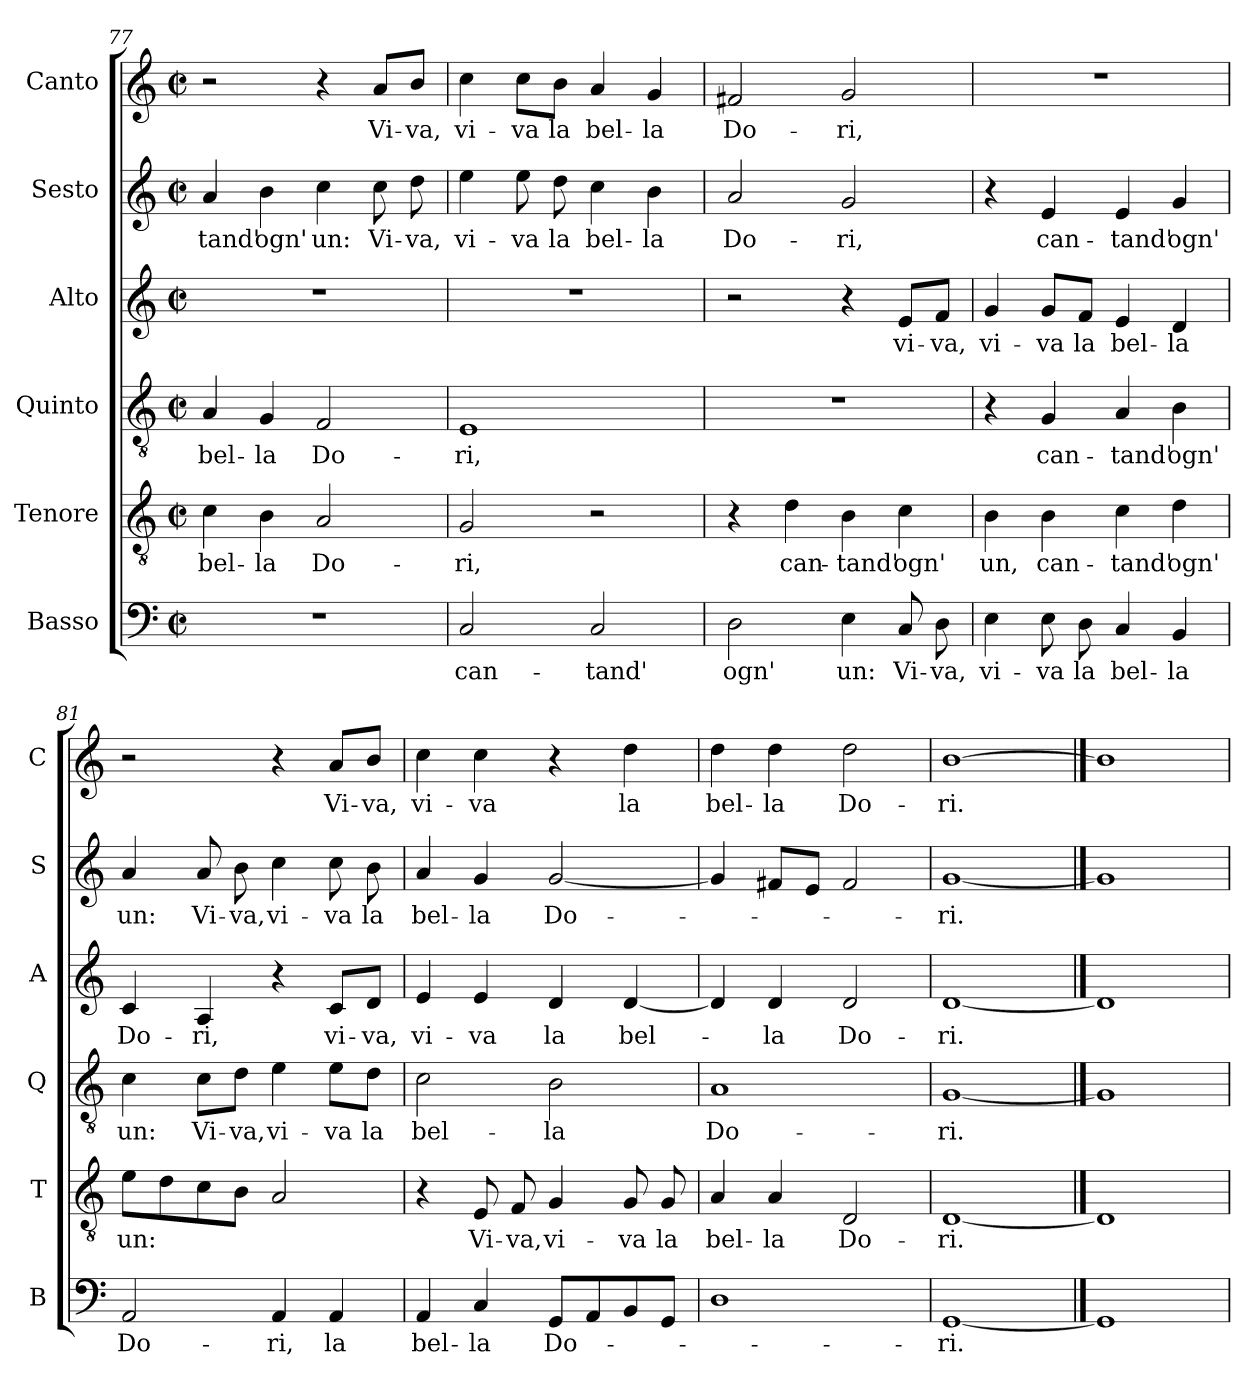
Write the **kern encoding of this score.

**kern	**text	**kern	**text	**kern	**text	**kern	**text	**kern	**text	**kern	**text
*part6	*part6	*part5	*part5	*part4	*part4	*part3	*part3	*part2	*part2	*part1	*part1
*staff6	*staff6	*staff5	*staff5	*staff4	*staff4	*staff3	*staff3	*staff2	*staff2	*staff1	*staff1
*I"Basso	*	*I"Tenore	*	*I"Quinto	*	*I"Alto	*	*I"Sesto	*	*I"Canto	*
*I'B	*	*I'T	*	*I'Q	*	*I'A	*	*I'S	*	*I'C	*
*clefF4	*	*clefGv2	*	*clefGv2	*	*clefG2	*	*clefG2	*	*clefG2	*
*k[]	*	*k[]	*	*k[]	*	*k[]	*	*k[]	*	*k[]	*
*C:	*	*C:	*	*C:	*	*C:	*	*C:	*	*C:	*
*M2/2	*	*M2/2	*	*M2/2	*	*M2/2	*	*M2/2	*	*M2/2	*
*met(c|)	*	*met(c|)	*	*met(c|)	*	*met(c|)	*	*met(c|)	*	*met(c|)	*
=77	=77	=77	=77	=77	=77	=77	=77	=77	=77	=77	=77
!	!	!	!LO:LY:b	!	!LO:LY:b	!	!	!	!LO:LY:b	!	!
1r	.	4c\	bel-	4A/	bel-	1r	.	4a/	-tand'	2r	.
!	!	!	!LO:LY:b	!	!LO:LY:b	!	!	!	!LO:LY:b	!	!
.	.	4B\	-la	4G/	-la	.	.	4b\	ogn'	.	.
!	!	!	!LO:LY:b	!	!LO:LY:b	!	!	!	!LO:LY:b	!	!
.	.	2A/	Do-	2F/	Do-	.	.	4cc\	un:	4r	.
!	!	!	!	!	!	!	!	!	!LO:LY:b	!	!LO:LY:b
.	.	.	.	.	.	.	.	8cc\	Vi-	8a/L	Vi-
!	!	!	!	!	!	!	!	!	!LO:LY:b	!	!LO:LY:b
.	.	.	.	.	.	.	.	8dd\	-va,	8b/J	-va,
=78	=78	=78	=78	=78	=78	=78	=78	=78	=78	=78	=78
!	!LO:LY:b	!	!LO:LY:b	!	!LO:LY:b	!	!	!	!LO:LY:b	!	!LO:LY:b
2C/	can-	2G/	-ri,	1E	-ri,	1r	.	4ee\	vi-	4cc\	vi-
!	!	!	!	!	!	!	!	!	!LO:LY:b	!	!LO:LY:b
.	.	.	.	.	.	.	.	8ee\	-va	8cc\L	-va
!	!	!	!	!	!	!	!	!	!LO:LY:b	!	!LO:LY:b
.	.	.	.	.	.	.	.	8dd\	la	8b\J	la
!	!LO:LY:b	!	!	!	!	!	!	!	!LO:LY:b	!	!LO:LY:b
2C/	-tand'	2r	.	.	.	.	.	4cc\	bel-	4a/	bel-
!	!	!	!	!	!	!	!	!	!LO:LY:b	!	!LO:LY:b
.	.	.	.	.	.	.	.	4b\	-la	4g/	-la
=79	=79	=79	=79	=79	=79	=79	=79	=79	=79	=79	=79
!	!LO:LY:b	!	!	!	!	!	!	!	!LO:LY:b	!	!LO:LY:b
2D\	ogn'	4r	.	1r	.	2r	.	2a/	Do-	2f#X/	Do-
!	!	!	!LO:LY:b	!	!	!	!	!	!	!	!
.	.	4d\	can-	.	.	.	.	.	.	.	.
!	!LO:LY:b	!	!LO:LY:b	!	!	!	!	!	!LO:LY:b	!	!LO:LY:b
4E\	un:	4B\	-tand'	.	.	4r	.	2g/	-ri,	2g/	-ri,
!	!LO:LY:b	!	!LO:LY:b	!	!	!	!LO:LY:b	!	!	!	!
8C/	Vi-	4c\	ogn'	.	.	8e/L	vi-	.	.	.	.
!	!LO:LY:b	!	!	!	!	!	!LO:LY:b	!	!	!	!
8D\	-va,	.	.	.	.	8f/J	-va,	.	.	.	.
!!LO:PB:g=z
=80	=80	=80	=80	=80	=80	=80	=80	=80	=80	=80	=80
!	!LO:LY:b	!	!LO:LY:b	!	!	!	!LO:LY:b	!	!	!	!
4E\	vi-	4B\	un,	4r	.	4g/	vi-	4r	.	1r	.
!	!LO:LY:b	!	!LO:LY:b	!	!LO:LY:b	!	!LO:LY:b	!	!LO:LY:b	!	!
8E\	-va	4B\	can-	4G/	can-	8g/L	-va	4e/	can-	.	.
!	!LO:LY:b	!	!	!	!	!	!LO:LY:b	!	!	!	!
8D\	la	.	.	.	.	8f/J	la	.	.	.	.
!	!LO:LY:b	!	!LO:LY:b	!	!LO:LY:b	!	!LO:LY:b	!	!LO:LY:b	!	!
4C/	bel-	4c\	-tand'	4A/	-tand'	4e/	bel-	4e/	-tand'	.	.
!	!LO:LY:b	!	!LO:LY:b	!	!LO:LY:b	!	!LO:LY:b	!	!LO:LY:b	!	!
4BB/	-la	4d\	ogn'	4B\	ogn'	4d/	-la	4g/	ogn'	.	.
=81	=81	=81	=81	=81	=81	=81	=81	=81	=81	=81	=81
!	!LO:LY:b	!	!LO:LY:b	!	!LO:LY:b	!	!LO:LY:b	!	!LO:LY:b	!	!
2AA/	Do-	8e\L	un:	4c\	un:	4c/	Do-	4a/	un:	2r	.
.	.	8d\	.	.	.	.	.	.	.	.	.
!	!	!	!	!	!LO:LY:b	!	!LO:LY:b	!	!LO:LY:b	!	!
.	.	8c\	.	8c\L	Vi-	4A/	-ri,	8a/	Vi-	.	.
!	!	!	!	!	!LO:LY:b	!	!	!	!LO:LY:b	!	!
.	.	8B\J	.	8d\J	-va,	.	.	8b\	-va,	.	.
!	!LO:LY:b	!	!	!	!LO:LY:b	!	!	!	!LO:LY:b	!	!
4AA/	-ri,	2A/	.	4e\	vi-	4r	.	4cc\	vi-	4r	.
!	!LO:LY:b	!	!	!	!LO:LY:b	!	!LO:LY:b	!	!LO:LY:b	!	!LO:LY:b
4AA/	la	.	.	8e\L	-va	8c/L	vi-	8cc\	-va	8a/L	Vi-
!	!	!	!	!	!LO:LY:b	!	!LO:LY:b	!	!LO:LY:b	!	!LO:LY:b
.	.	.	.	8d\J	la	8d/J	-va,	8b\	la	8b/J	-va,
=82	=82	=82	=82	=82	=82	=82	=82	=82	=82	=82	=82
!	!LO:LY:b	!	!	!	!LO:LY:b	!	!LO:LY:b	!	!LO:LY:b	!	!LO:LY:b
4AA/	bel-	4r	.	2c\	bel-	4e/	vi-	4a/	bel-	4cc\	vi-
!	!LO:LY:b	!	!LO:LY:b	!	!	!	!LO:LY:b	!	!LO:LY:b	!	!LO:LY:b
4C/	-la	8E/	Vi-	.	.	4e/	-va	4g/	-la	4cc\	-va
!	!	!	!LO:LY:b	!	!	!	!	!	!	!	!
.	.	8F/	-va,	.	.	.	.	.	.	.	.
!	!LO:LY:b	!	!LO:LY:b	!	!LO:LY:b	!	!LO:LY:b	!	!LO:LY:b	!	!
8GG/L	Do-	4G/	vi-	2B\	-la	4d/	la	[2g/	Do-	4r	.
8AA/	.	.	.	.	.	.	.	.	.	.	.
!	!	!	!LO:LY:b	!	!	!	!LO:LY:b	!	!	!	!LO:LY:b
8BB/	.	8G/	-va	.	.	[4d/	bel-	.	.	4dd\	la
!	!	!	!LO:LY:b	!	!	!	!	!	!	!	!
8GG/J	.	8G/	la	.	.	.	.	.	.	.	.
=83	=83	=83	=83	=83	=83	=83	=83	=83	=83	=83	=83
!	!	!	!LO:LY:b	!	!LO:LY:b	!	!	!	!	!	!LO:LY:b
1D	.	4A/	bel-	1A	Do-	4d/]	.	4g/]	.	4dd\	bel-
!	!	!	!LO:LY:b	!	!	!	!LO:LY:b	!	!	!	!LO:LY:b
.	.	4A/	-la	.	.	4d/	-la	8f#X/L	.	4dd\	-la
.	.	.	.	.	.	.	.	8e/J	.	.	.
!	!	!	!LO:LY:b	!	!	!	!LO:LY:b	!	!	!	!LO:LY:b
.	.	2D/	Do-	.	.	2d/	Do-	2f#/	.	2dd\	Do-
=84	=84	=84	=84	=84	=84	=84	=84	=84	=84	=84	=84
!	!LO:LY:b	!	!LO:LY:b	!	!LO:LY:b	!	!LO:LY:b	!	!LO:LY:b	!	!LO:LY:b
[1GG	-ri.	[1D	-ri.	[1G	-ri.	[1d	-ri.	[1g	-ri.	[1b	-ri.
==85	==85	==85	==85	==85	==85	==85	==85	==85	==85	==85	==85
1GG]	.	1D]	.	1G]	.	1d]	.	1g]	.	1b]	.
=	=	=	=	=	=	=	=	=	=	=	=
*-	*-	*-	*-	*-	*-	*-	*-	*-	*-	*-	*-
